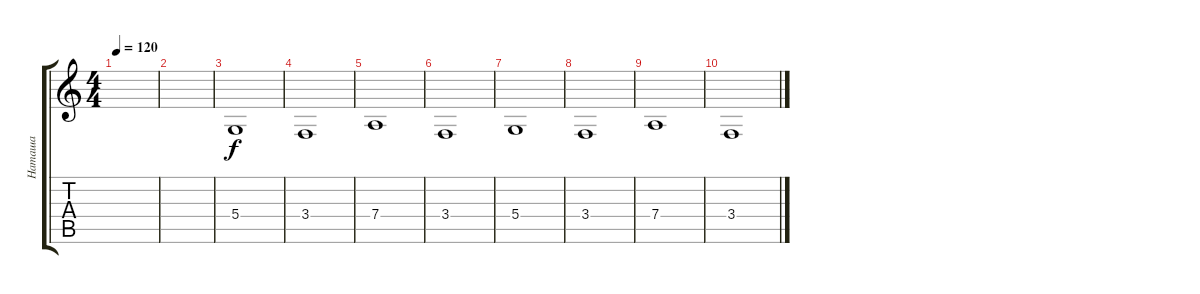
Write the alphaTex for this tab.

\track ("Наташа" "Наташа") {instrument synthstrings2}
\staff {score tabs}
\tuning (E4 B3 G3 D3 A2 E2) {hide}
\ts (4 4)
\tempo 120
\clef g2
\ks c
|
|
5.4.1 |
3.4.1 |
7.4.1 |
3.4.1 |
5.4.1 |
3.4.1 |
7.4.1 |
3.4.1
